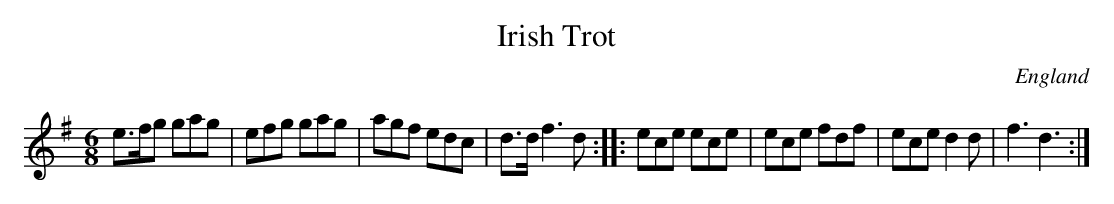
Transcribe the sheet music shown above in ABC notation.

X:1
T:Irish Trot
L:1/8
M:6/8
O:England
K:G
e>fg gag | efg gag | agf edc | d>d f3d ::\
ece ece | ece fdf | ece d2d | f3 d3 :|
